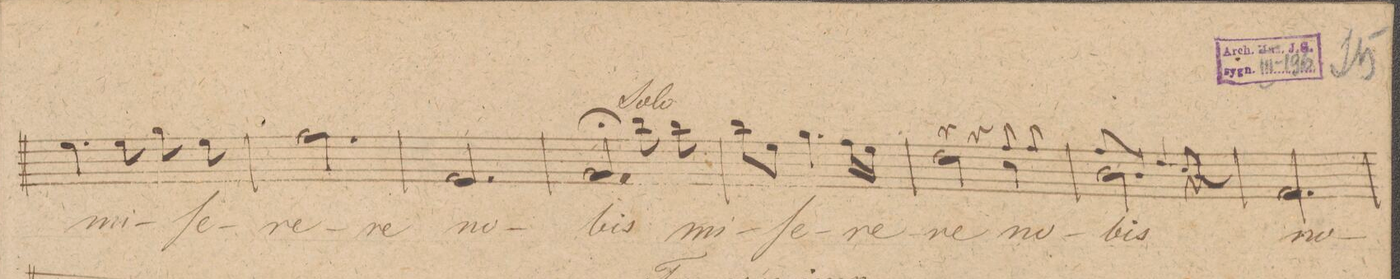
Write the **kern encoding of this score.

**kern	**text	**dynam
*I"Basso.	*	*
*clefF4	*	*
*k[b-]	*	*
*met(c|)	*	*
*M3/4	*	*
4.G\	mi-	.
8G\	-ſe-	.
8B-\	-re-	.
8G\	-re	.
=141	=141	=141
2.A\	no-	.
=142	=142	=142
2.AA/	.	.
=143	=143	=143
2BB-;/	-bis	.
8d\	mi-	.
8d\	-ſe-	.
=144	=144	=144
8d\L	-re	.
8G\J	.	.
4.B-\	.	.
16A\LL	.	.
16G\JJ	.	.
=145	=145	=145
*^	*	*
4r	2F\	re	.
4r	.	.	.
8A/	4E\	no-	.
8A/	.	.	.
=146	=146	=146	=146
8A/L	2D\	-bis	.
8D/J	.	.	.
4.F/	.	.	.
.	4r	.	.
8E/	.	.	.
=147	=147	=147	=147
2.AA/	2.AA\	no-	.
*v	*v	*	*
=148	=148	=148
*-	*-	*-
